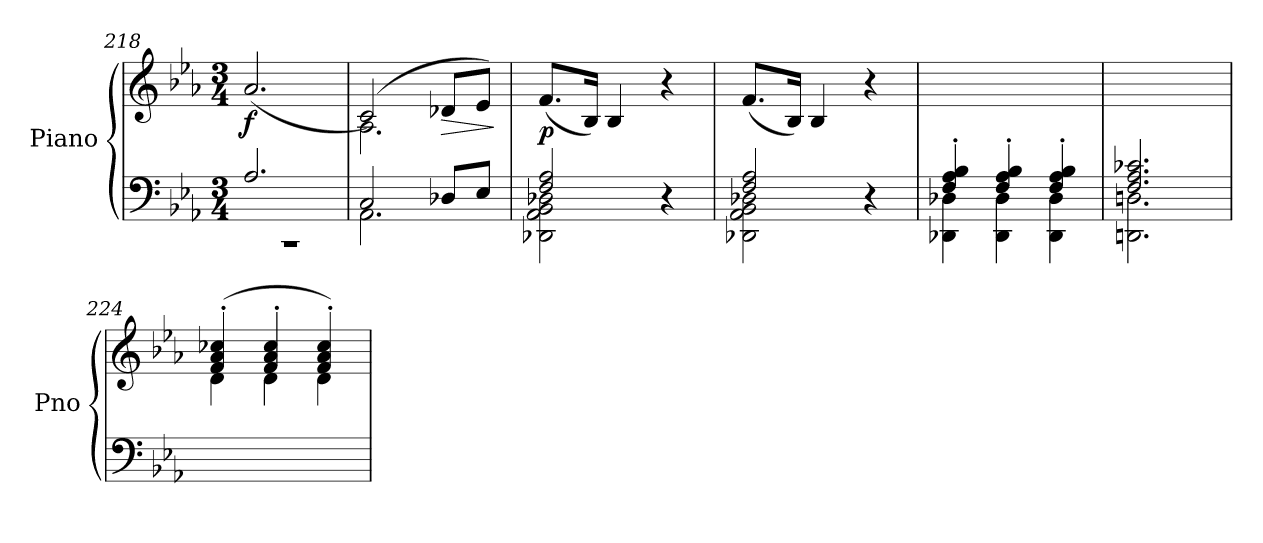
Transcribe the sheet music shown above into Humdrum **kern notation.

**kern	**kern	**dynam
*part1	*part1	*part1
*staff2	*staff1	*staff1/2
*I"Piano	*	*
*I'Pno	*	*
!!LO:LB:g=z
*clefF4	*clefG2	*
*k[b-e-a-]	*k[b-e-a-]	*
*M3/4	*M3/4	*
=218	=218	=218
*^	*	*
!	!	!	!LO:DY:b
2.rCC	2.A-/	(>2.a-/	f
=219	=219	=219	=219
*	*	*^	*
2C/	2.AA-\	(2c/)	2.A-\	.
!	!	!	!	!LO:HP:b
8D-X/L	.	8d-X/L	.	>
8E-/J	.	8e-/J)	.	.
*v	*v	*	*	*
*	*v	*v	*
.	.	]
!!LO:LB:g=z
=220	=220	=220
*^	*	*
!	!	!	!LO:DY:b
2F/ 2A-/	2DD-X\ 2AA-\ 2BB-\ 2D-X\	(8.f/L	p
.	.	16B-/Jk)	.
.	.	4B-/	.
4ryy	4r	4r	.
=221	=221	=221	=221
2F/ 2A-/	2DD-X\ 2AA-\ 2BB-\ 2D-X\	(8.f/L	.
.	.	16B-/Jk)	.
.	.	4B-/	.
4ryy	4r	4r	.
=222	=222	=222	=222
4F/' 4A-/' 4B-/'	4DD-X\ 4D-X\	2.ryy	.
4F/' 4A-/' 4B-/'	4DD-\ 4D-\	.	.
4F/' 4A-/' 4B-/'	4DD-\ 4D-\	.	.
=223	=223	=223	=223
2.F/ 2.A-/ 2.c-X/	2.DDn\ 2.Dn\	2.ryy	.
*v	*v	*	*
=224	=224	=224
*	*^	*
2.ryy	(>4f/' 4a-/' 4cc-X/'	4d\	.
.	4f/' 4a-/' 4cc-/'	4d\	.
.	4f/' 4a-/' 4cc-/')	4d\	.
*	*v	*v	*
=	=	=
*-	*-	*-
